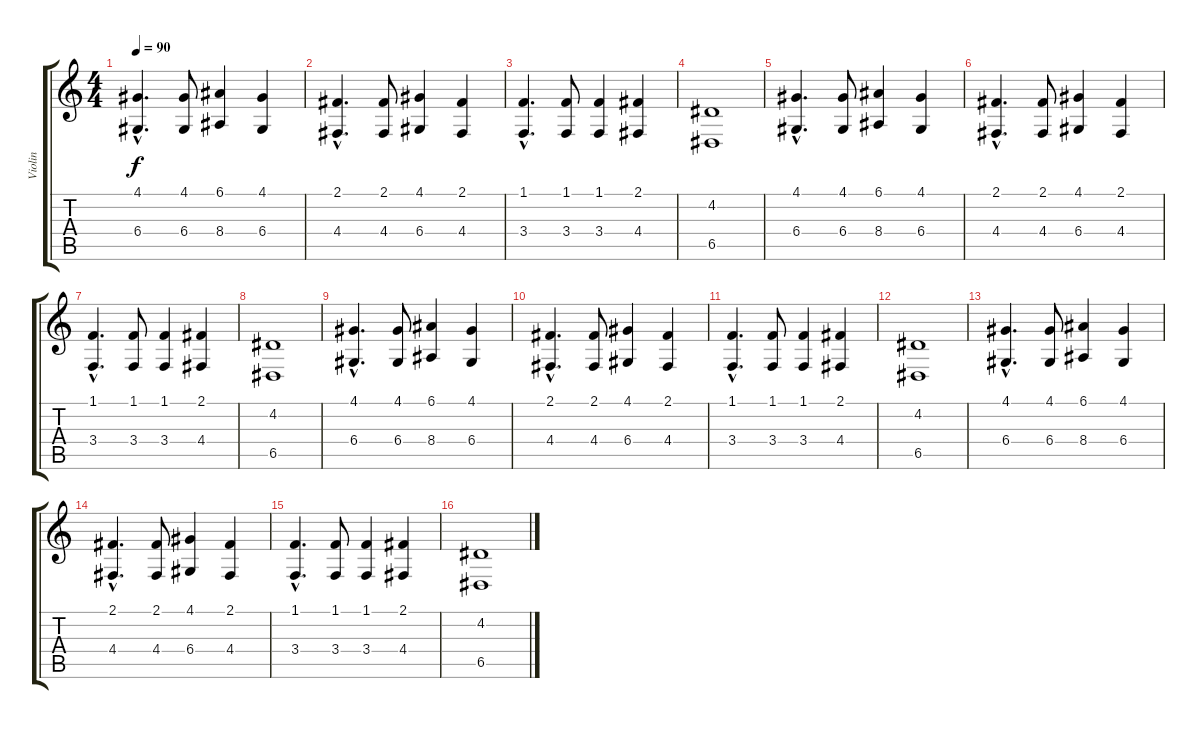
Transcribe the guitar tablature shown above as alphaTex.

\track ("Violin" "Violin") {instrument stringensemble1}
\staff {score tabs}
\tuning (E4 B3 G3 D3 A2 E2) {hide}
\ts (4 4)
\tempo 90
\clef g2
\ks c
(4.1{hac} 6.4{hac}).4{d dy f} (4.1 6.4).8 (6.1 8.4).4 (4.1 6.4).4 |
(2.1{hac} 4.4{hac}).4{d} (2.1 4.4).8 (4.1 6.4).4 (2.1 4.4).4 |
(1.1{hac} 3.4{hac}).4{d} (1.1 3.4).8 (1.1 3.4).4 (2.1 4.4).4 |
(4.2 6.5).1 |
(4.1{hac} 6.4{hac}).4{d} (4.1 6.4).8 (6.1 8.4).4 (4.1 6.4).4 |
(2.1{hac} 4.4{hac}).4{d} (2.1 4.4).8 (4.1 6.4).4 (2.1 4.4).4 |
(1.1{hac} 3.4{hac}).4{d} (1.1 3.4).8 (1.1 3.4).4 (2.1 4.4).4 |
(4.2 6.5).1 |
(4.1{hac} 6.4{hac}).4{d} (4.1 6.4).8 (6.1 8.4).4 (4.1 6.4).4 |
(2.1{hac} 4.4{hac}).4{d} (2.1 4.4).8 (4.1 6.4).4 (2.1 4.4).4 |
(1.1{hac} 3.4{hac}).4{d} (1.1 3.4).8 (1.1 3.4).4 (2.1 4.4).4 |
(4.2 6.5).1 |
(4.1{hac} 6.4{hac}).4{d} (4.1 6.4).8 (6.1 8.4).4 (4.1 6.4).4 |
(2.1{hac} 4.4{hac}).4{d} (2.1 4.4).8 (4.1 6.4).4 (2.1 4.4).4 |
(1.1{hac} 3.4{hac}).4{d} (1.1 3.4).8 (1.1 3.4).4 (2.1 4.4).4 |
(4.2 6.5).1
